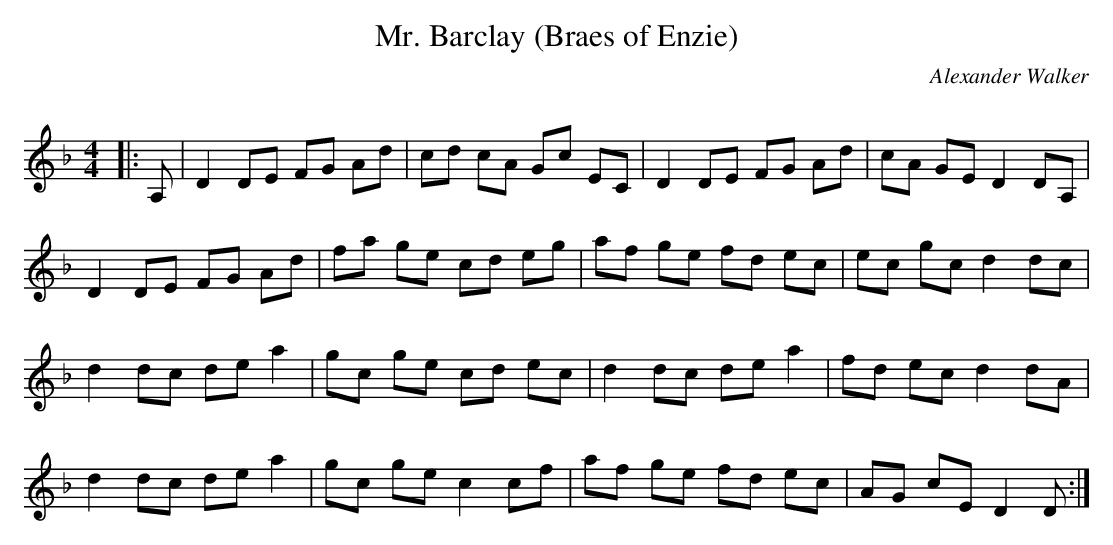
X:1
T: Mr. Barclay (Braes of Enzie)
C:Alexander Walker
Q: 232
K:Dm
M:4/4
L:1/8
|:A,|D2 DE FG Ad|cd cA Gc EC|D2 DE FG Ad|cA GE D2 DA,|
D2 DE FG Ad|fa ge cd eg|af ge fd ec|ec gc d2 dc|
d2 dc de a2|gc ge cd ec|d2 dc de a2|fd ec d2 dA|
d2 dc de a2|gc ge c2 cf|af ge fd ec|AG cE D2 D:|
